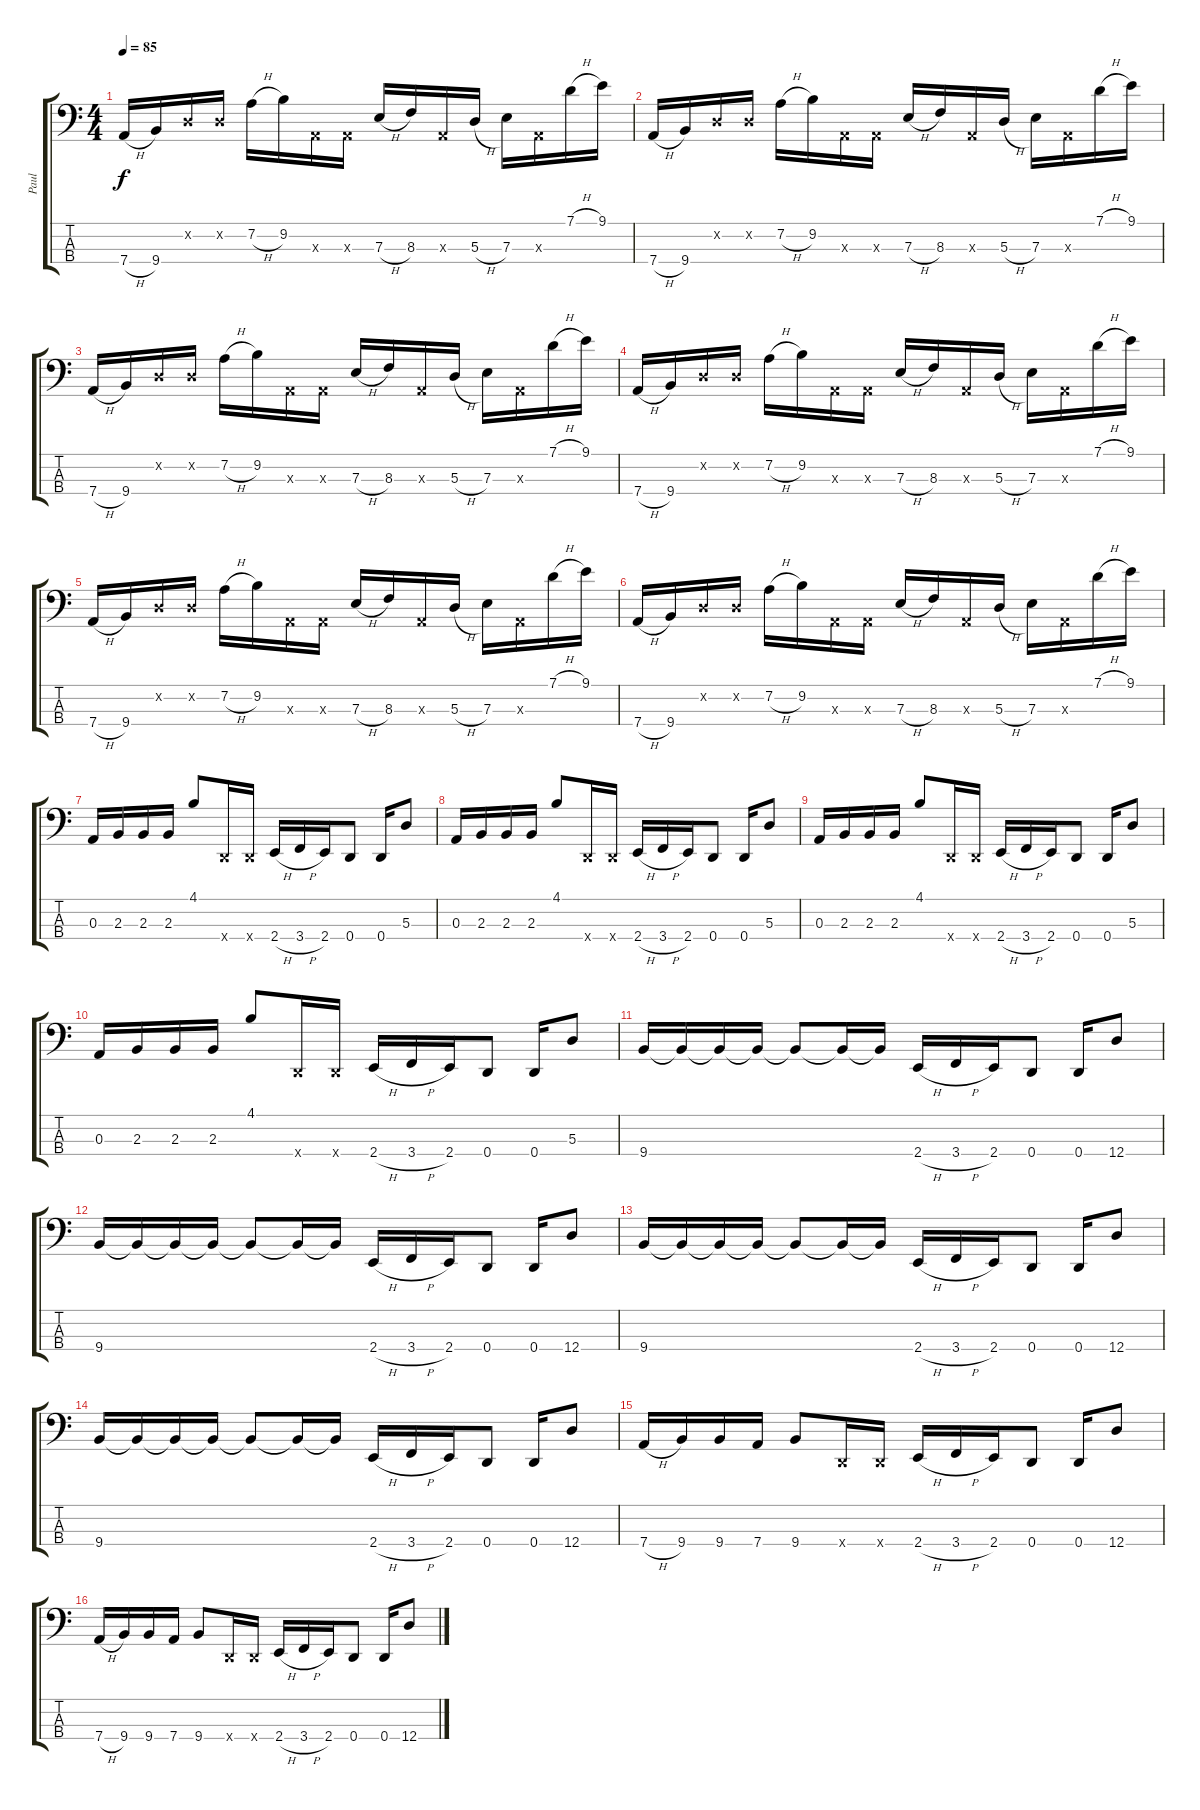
\track ("Paul" "Paul") {instrument electricbassfinger}
\staff {score tabs}
\tuning (G2 D2 A1 D1) {hide}
\ts (4 4)
\tempo 85
\clef f4
\ks c
7.4{h}.16{dy f instrument electricbassfinger} 9.4.16 0.2{x}.16 0.2{x}.16 7.2{h}.16 9.2.16 0.3{x}.16 0.3{x}.16 7.3{h}.16 8.3.16 0.3{x}.16 5.3{h}.16 7.3.16 0.3{x}.16 7.1{h}.16 9.1.16 |
7.4{h}.16 9.4.16 0.2{x}.16 0.2{x}.16 7.2{h}.16 9.2.16 0.3{x}.16 0.3{x}.16 7.3{h}.16 8.3.16 0.3{x}.16 5.3{h}.16 7.3.16 0.3{x}.16 7.1{h}.16 9.1.16 |
7.4{h}.16 9.4.16 0.2{x}.16 0.2{x}.16 7.2{h}.16 9.2.16 0.3{x}.16 0.3{x}.16 7.3{h}.16 8.3.16 0.3{x}.16 5.3{h}.16 7.3.16 0.3{x}.16 7.1{h}.16 9.1.16 |
7.4{h}.16 9.4.16 0.2{x}.16 0.2{x}.16 7.2{h}.16 9.2.16 0.3{x}.16 0.3{x}.16 7.3{h}.16 8.3.16 0.3{x}.16 5.3{h}.16 7.3.16 0.3{x}.16 7.1{h}.16 9.1.16 |
7.4{h}.16 9.4.16 0.2{x}.16 0.2{x}.16 7.2{h}.16 9.2.16 0.3{x}.16 0.3{x}.16 7.3{h}.16 8.3.16 0.3{x}.16 5.3{h}.16 7.3.16 0.3{x}.16 7.1{h}.16 9.1.16 |
7.4{h}.16 9.4.16 0.2{x}.16 0.2{x}.16 7.2{h}.16 9.2.16 0.3{x}.16 0.3{x}.16 7.3{h}.16 8.3.16 0.3{x}.16 5.3{h}.16 7.3.16 0.3{x}.16 7.1{h}.16 9.1.16 |
0.3.16 2.3.16 2.3.16 2.3.16 4.1.8 0.4{x}.16 0.4{x}.16 2.4{h}.16 3.4{h}.16 2.4.16 0.4.8 0.4.16 5.3.8 |
0.3.16 2.3.16 2.3.16 2.3.16 4.1.8 0.4{x}.16 0.4{x}.16 2.4{h}.16 3.4{h}.16 2.4.16 0.4.8 0.4.16 5.3.8 |
0.3.16 2.3.16 2.3.16 2.3.16 4.1.8 0.4{x}.16 0.4{x}.16 2.4{h}.16 3.4{h}.16 2.4.16 0.4.8 0.4.16 5.3.8 |
0.3.16 2.3.16 2.3.16 2.3.16 4.1.8 0.4{x}.16 0.4{x}.16 2.4{h}.16 3.4{h}.16 2.4.16 0.4.8 0.4.16 5.3.8 |
9.4.16 9.4{t}.16 9.4{t}.16 9.4{t}.16 9.4{t}.8 9.4{t}.16 9.4{t}.16 2.4{h}.16 3.4{h}.16 2.4.16 0.4.8 0.4.16 12.4.8 |
9.4.16 9.4{t}.16 9.4{t}.16 9.4{t}.16 9.4{t}.8 9.4{t}.16 9.4{t}.16 2.4{h}.16 3.4{h}.16 2.4.16 0.4.8 0.4.16 12.4.8 |
9.4.16 9.4{t}.16 9.4{t}.16 9.4{t}.16 9.4{t}.8 9.4{t}.16 9.4{t}.16 2.4{h}.16 3.4{h}.16 2.4.16 0.4.8 0.4.16 12.4.8 |
9.4.16 9.4{t}.16 9.4{t}.16 9.4{t}.16 9.4{t}.8 9.4{t}.16 9.4{t}.16 2.4{h}.16 3.4{h}.16 2.4.16 0.4.8 0.4.16 12.4.8 |
7.4{h}.16 9.4.16 9.4.16 7.4.16 9.4.8 0.4{x}.16 0.4{x}.16 2.4{h}.16 3.4{h}.16 2.4.16 0.4.8 0.4.16 12.4.8 |
7.4{h}.16 9.4.16 9.4.16 7.4.16 9.4.8 0.4{x}.16 0.4{x}.16 2.4{h}.16 3.4{h}.16 2.4.16 0.4.8 0.4.16 12.4.8
